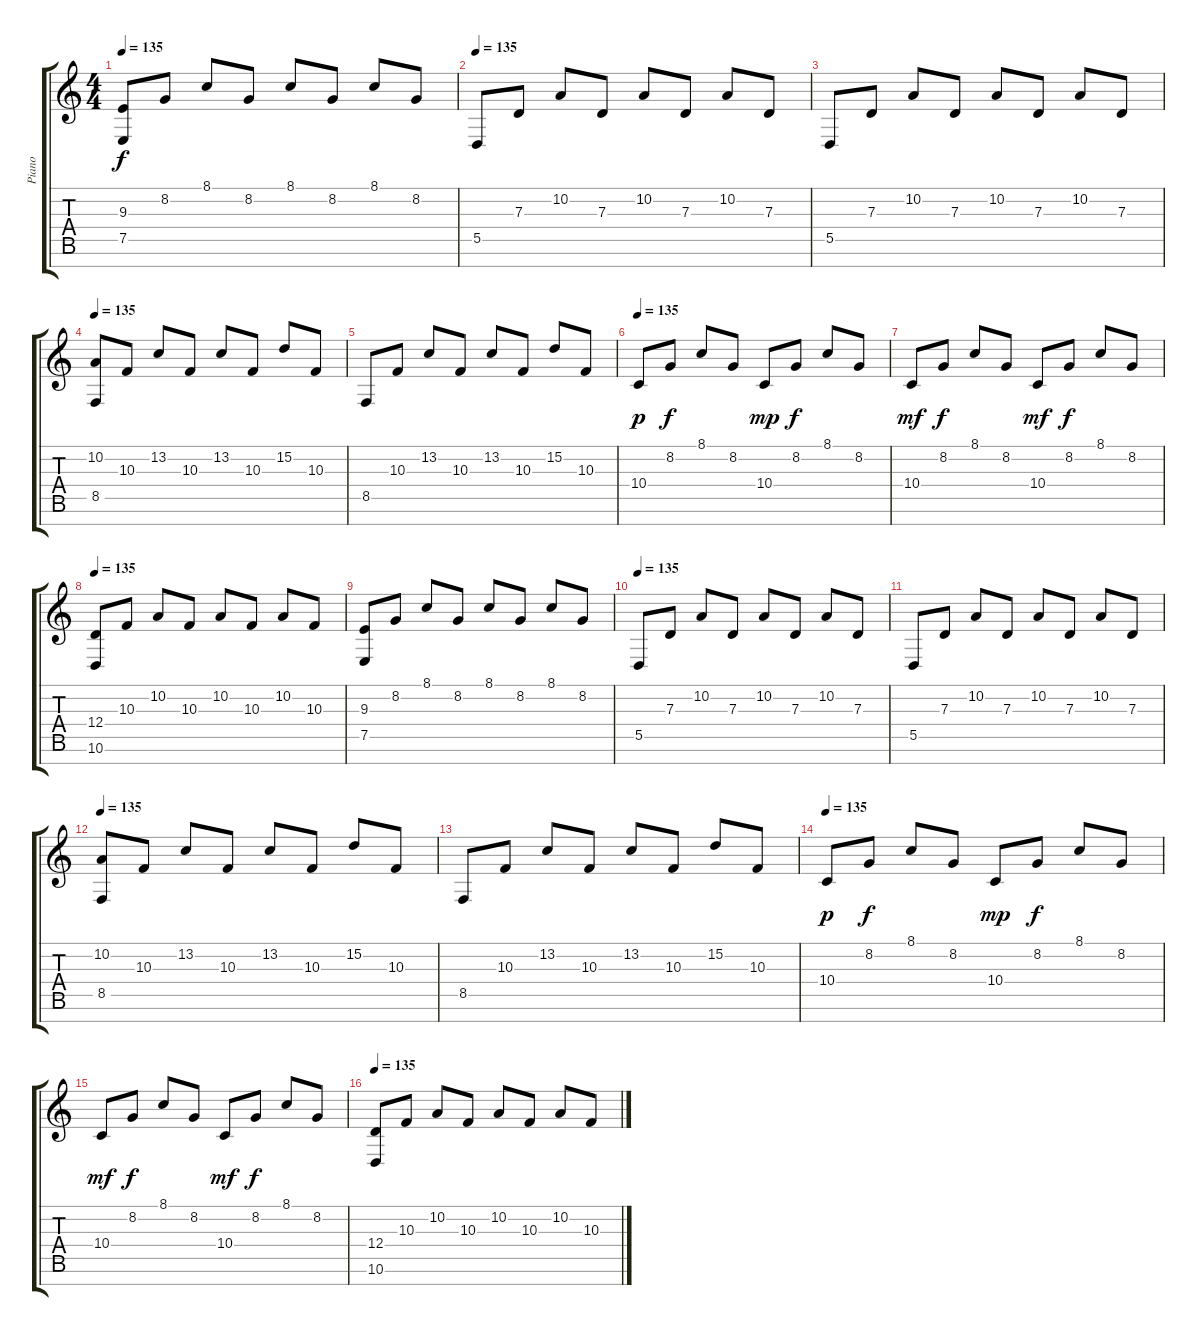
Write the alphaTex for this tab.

\track ("Piano" "Piano") {instrument acousticgrandpiano}
\staff {score tabs}
\tuning (E4 B3 G3 D3 A2 E2 B1) {hide}
\ts (4 4)
\tempo 135
\clef g2
\ks c
(9.3 7.5).8{dy f} 8.2.8 8.1.8 8.2.8 8.1.8 8.2.8 8.1.8 8.2.8 |
\tempo 135
5.5.8 7.3.8 10.2.8 7.3.8 10.2.8 7.3.8 10.2.8 7.3.8 |
5.5.8 7.3.8 10.2.8 7.3.8 10.2.8 7.3.8 10.2.8 7.3.8 |
\tempo 135
(10.2 8.5).8 10.3.8 13.2.8 10.3.8 13.2.8 10.3.8 15.2.8 10.3.8 |
8.5.8 10.3.8 13.2.8 10.3.8 13.2.8 10.3.8 15.2.8 10.3.8 |
\tempo 135
10.4.8{dy p} 8.2.8{dy f} 8.1.8 8.2.8 10.4.8{dy mp} 8.2.8{dy f} 8.1.8 8.2.8 |
10.4.8{dy mf} 8.2.8{dy f} 8.1.8 8.2.8 10.4.8{dy mf} 8.2.8{dy f} 8.1.8 8.2.8 |
\tempo 135
(12.4 10.6).8 10.3.8 10.2.8 10.3.8 10.2.8 10.3.8 10.2.8 10.3.8 |
(9.3 7.5).8 8.2.8 8.1.8 8.2.8 8.1.8 8.2.8 8.1.8 8.2.8 |
\tempo 135
5.5.8 7.3.8 10.2.8 7.3.8 10.2.8 7.3.8 10.2.8 7.3.8 |
5.5.8 7.3.8 10.2.8 7.3.8 10.2.8 7.3.8 10.2.8 7.3.8 |
\tempo 135
(10.2 8.5).8 10.3.8 13.2.8 10.3.8 13.2.8 10.3.8 15.2.8 10.3.8 |
8.5.8 10.3.8 13.2.8 10.3.8 13.2.8 10.3.8 15.2.8 10.3.8 |
\tempo 135
10.4.8{dy p} 8.2.8{dy f} 8.1.8 8.2.8 10.4.8{dy mp} 8.2.8{dy f} 8.1.8 8.2.8 |
10.4.8{dy mf} 8.2.8{dy f} 8.1.8 8.2.8 10.4.8{dy mf} 8.2.8{dy f} 8.1.8 8.2.8 |
\tempo 135
(12.4 10.6).8 10.3.8 10.2.8 10.3.8 10.2.8 10.3.8 10.2.8 10.3.8
